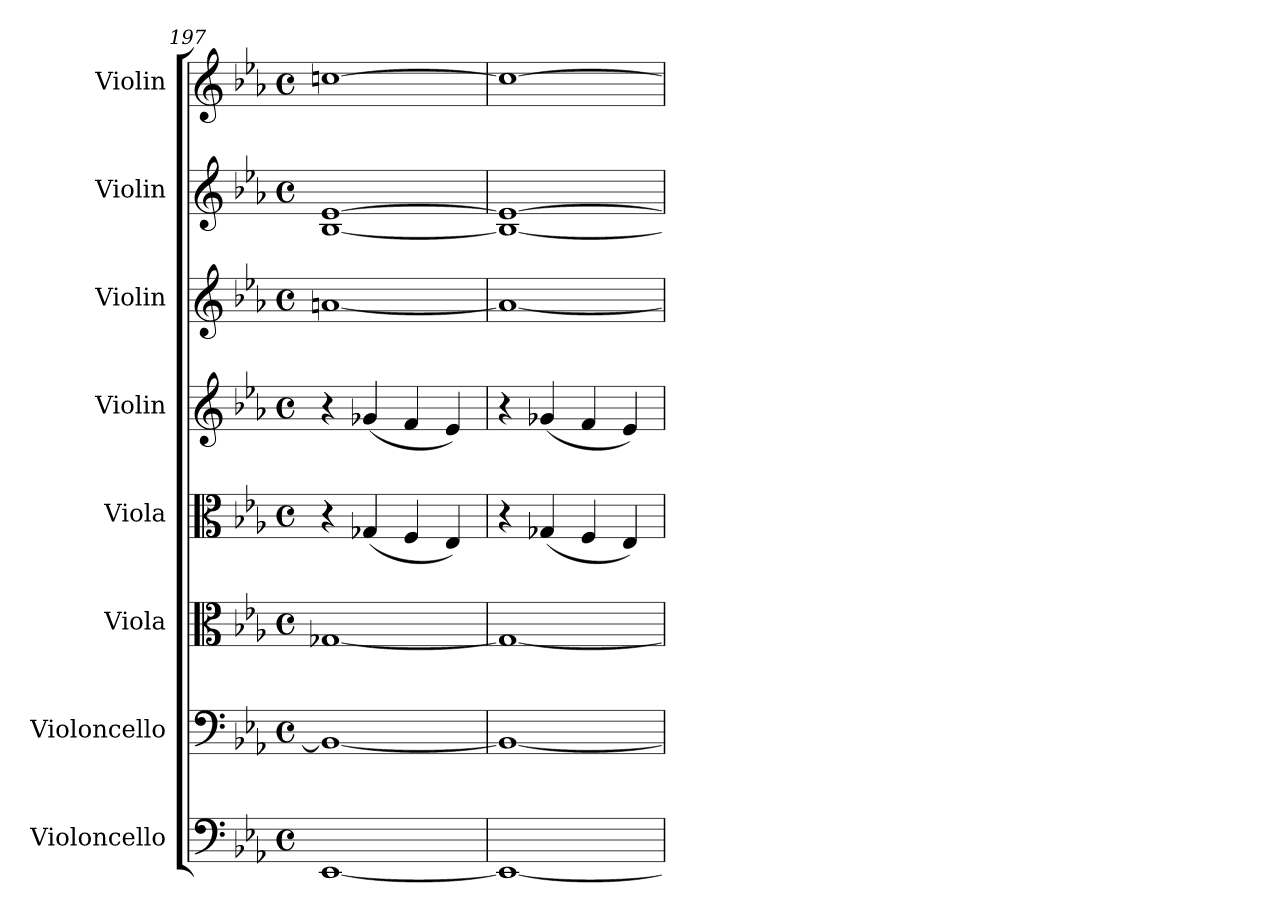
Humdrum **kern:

**kern	**kern	**kern	**kern	**kern	**kern	**kern	**kern
*part8	*part7	*part6	*part5	*part4	*part3	*part2	*part1
*staff8	*staff7	*staff6	*staff5	*staff4	*staff3	*staff2	*staff1
*I"Violoncello	*I"Violoncello	*I"Viola	*I"Viola	*I"Violin	*I"Violin	*I"Violin	*I"Violin
*I'Vc.	*I'Vc.	*I'Vla.	*I'Vla.	*I'Vln.	*I'Vln.	*I'Vln.	*I'Vln.
*clefF4	*clefF4	*clefC3	*clefC3	*clefG2	*clefG2	*clefG2	*clefG2
*k[b-e-a-]	*k[b-e-a-]	*k[b-e-a-]	*k[b-e-a-]	*k[b-e-a-]	*k[b-e-a-]	*k[b-e-a-]	*k[b-e-a-]
*M4/4	*M4/4	*M4/4	*M4/4	*M4/4	*M4/4	*M4/4	*M4/4
*met(c)	*met(c)	*met(c)	*met(c)	*met(c)	*met(c)	*met(c)	*met(c)
=197	=197	=197	=197	=197	=197	=197	=197
[1EE-	1BB-_	[1G-X	4r	4r	[1an	[1B- [1e-	[1ccn
.	.	.	(<4G-X/	(<4g-X/	.	.	.
.	.	.	4F/	4f/	.	.	.
.	.	.	4E-/)	4e-/)	.	.	.
=198	=198	=198	=198	=198	=198	=198	=198
1EE-_	1BB-_	1G-_	4r	4r	1a_	1B-_ 1e-_	1cc_
.	.	.	(<4G-X/	(<4g-X/	.	.	.
.	.	.	4F/	4f/	.	.	.
.	.	.	4E-/)	4e-/)	.	.	.
=	=	=	=	=	=	=	=
*-	*-	*-	*-	*-	*-	*-	*-
